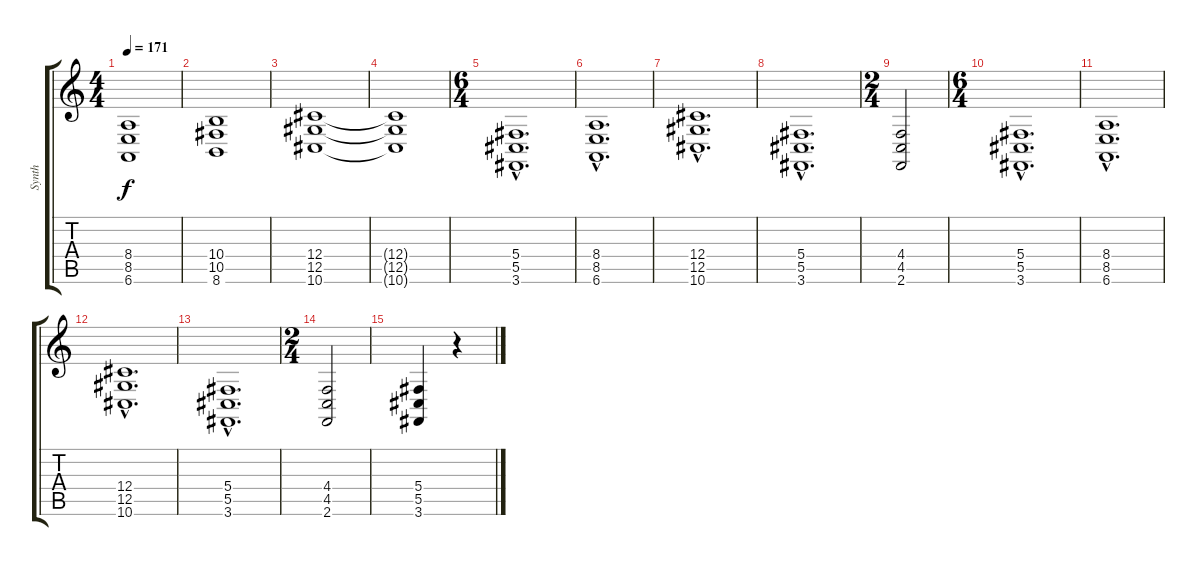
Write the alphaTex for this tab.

\track ("Synth" "Synth") {instrument tremolostrings}
\staff {score tabs}
\tuning (Eb4 Bb3 Gb3 Db3 Ab2 Eb2) {hide}
\ts (4 4)
\tempo 171
\clef g2
\ks c
(8.4 8.5 6.6).1{dy f} |
(10.4 10.5 8.6).1 |
(12.4 12.5 10.6).1 |
(12.4{t} 12.5{t} 10.6{t}).1 |
\ts (6 4)
(5.4{hac} 5.5{hac} 3.6{hac}).1{d} |
(8.4{hac} 8.5{hac} 6.6{hac}).1{d} |
(12.4{hac} 12.5{hac} 10.6{hac}).1{d} |
(5.4{hac} 5.5{hac} 3.6{hac}).1{d} |
\ts (2 4)
(4.4 4.5 2.6).2 |
\ts (6 4)
(5.4{hac} 5.5{hac} 3.6{hac}).1{d} |
(8.4{hac} 8.5{hac} 6.6{hac}).1{d} |
(12.4{hac} 12.5{hac} 10.6{hac}).1{d} |
(5.4{hac} 5.5{hac} 3.6{hac}).1{d} |
\ts (2 4)
(4.4 4.5 2.6).2 |
(5.4 5.5 3.6).4 r.4
